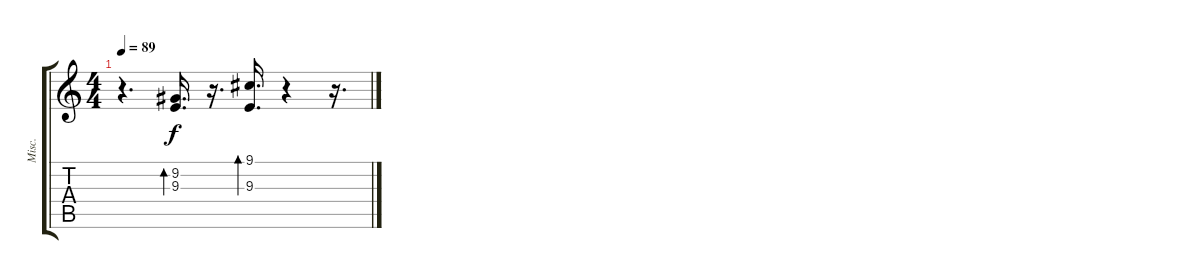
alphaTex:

\track ("Misc." "Misc.") {instrument oboe}
\staff {score tabs}
\tuning (E4 B3 G3 D3 A2 E2) {hide}
\ts (4 4)
\tempo 89
\clef g2
\ks c
r.4{d dy f} (9.2 9.3).16{d bd 120} r.16{d} (9.1 9.3).16{d bd 60} r.4 r.16{d}
